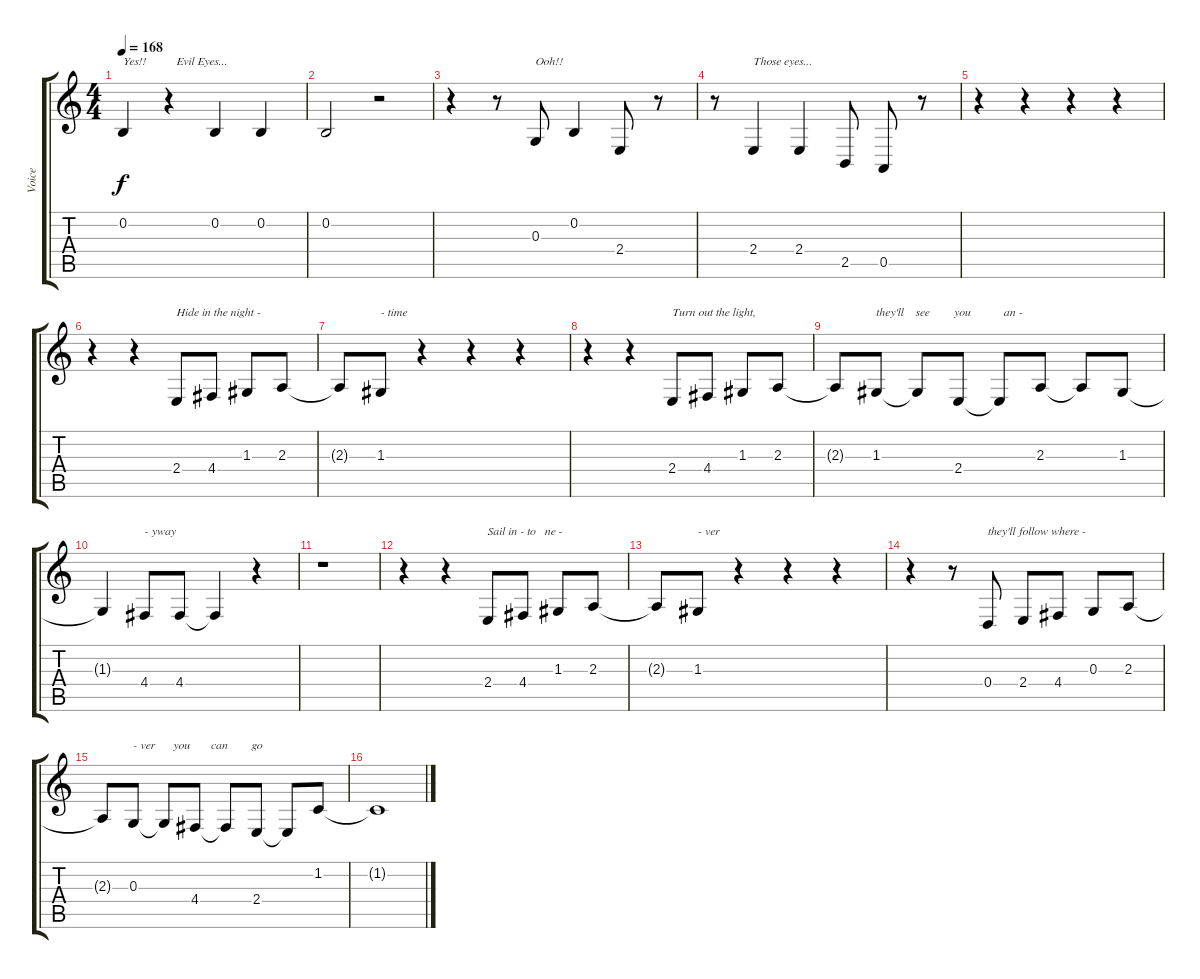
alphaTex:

\track ("Voice" "Voice") {instrument violin}
\staff {score tabs}
\tuning (E4 B3 G3 D3 A2 E2) {hide}
\ts (4 4)
\tempo 168
\clef g2
\ks c
0.2.4{txt "Yes!!          Evil Eyes..." dy f} r.4 0.2.4 0.2.4 |
0.2.2 r.2 |
r.4 r.8 0.3.8{txt "Ooh!!"} 0.2.4 2.4.8 r.8 |
r.8 2.4.4{txt "Those eyes..."} 2.4.4 2.5.8 0.5.8 r.8 |
r.4 r.4 r.4 r.4 |
r.4 r.4 2.4.8{txt "Hide in the night -"} 4.4.8 1.3.8 2.3.8 |
2.3{t}.8 1.3.8{txt "- time"} r.4 r.4 r.4 |
r.4 r.4 2.4.8{txt "Turn out the light,"} 4.4.8 1.3.8 2.3.8 |
2.3{t}.8 1.3.8{txt "they'll    see        you           an -"} 1.3{t}.8 2.4.8 2.4{t}.8 2.3.8 2.3{t}.8 1.3.8 |
1.3{t}.4 4.4.8{txt "- yway"} 4.4.8 4.4{t}.4 r.4 |
r.1 |
r.4 r.4 2.4.8{txt "Sail in - to   ne -"} 4.4.8 1.3.8 2.3.8 |
2.3{t}.8 1.3.8{txt "- ver"} r.4 r.4 r.4 |
r.4 r.8 0.4.8{txt "they'll follow where -"} 2.4.8 4.4.8 0.3.8 2.3.8 |
2.3{t}.8 0.3.8{txt "- ver      you       can        go"} 0.3{t}.8 4.4.8 4.4{t}.8 2.4.8 2.4{t}.8 1.2.8 |
1.2{t}.1
